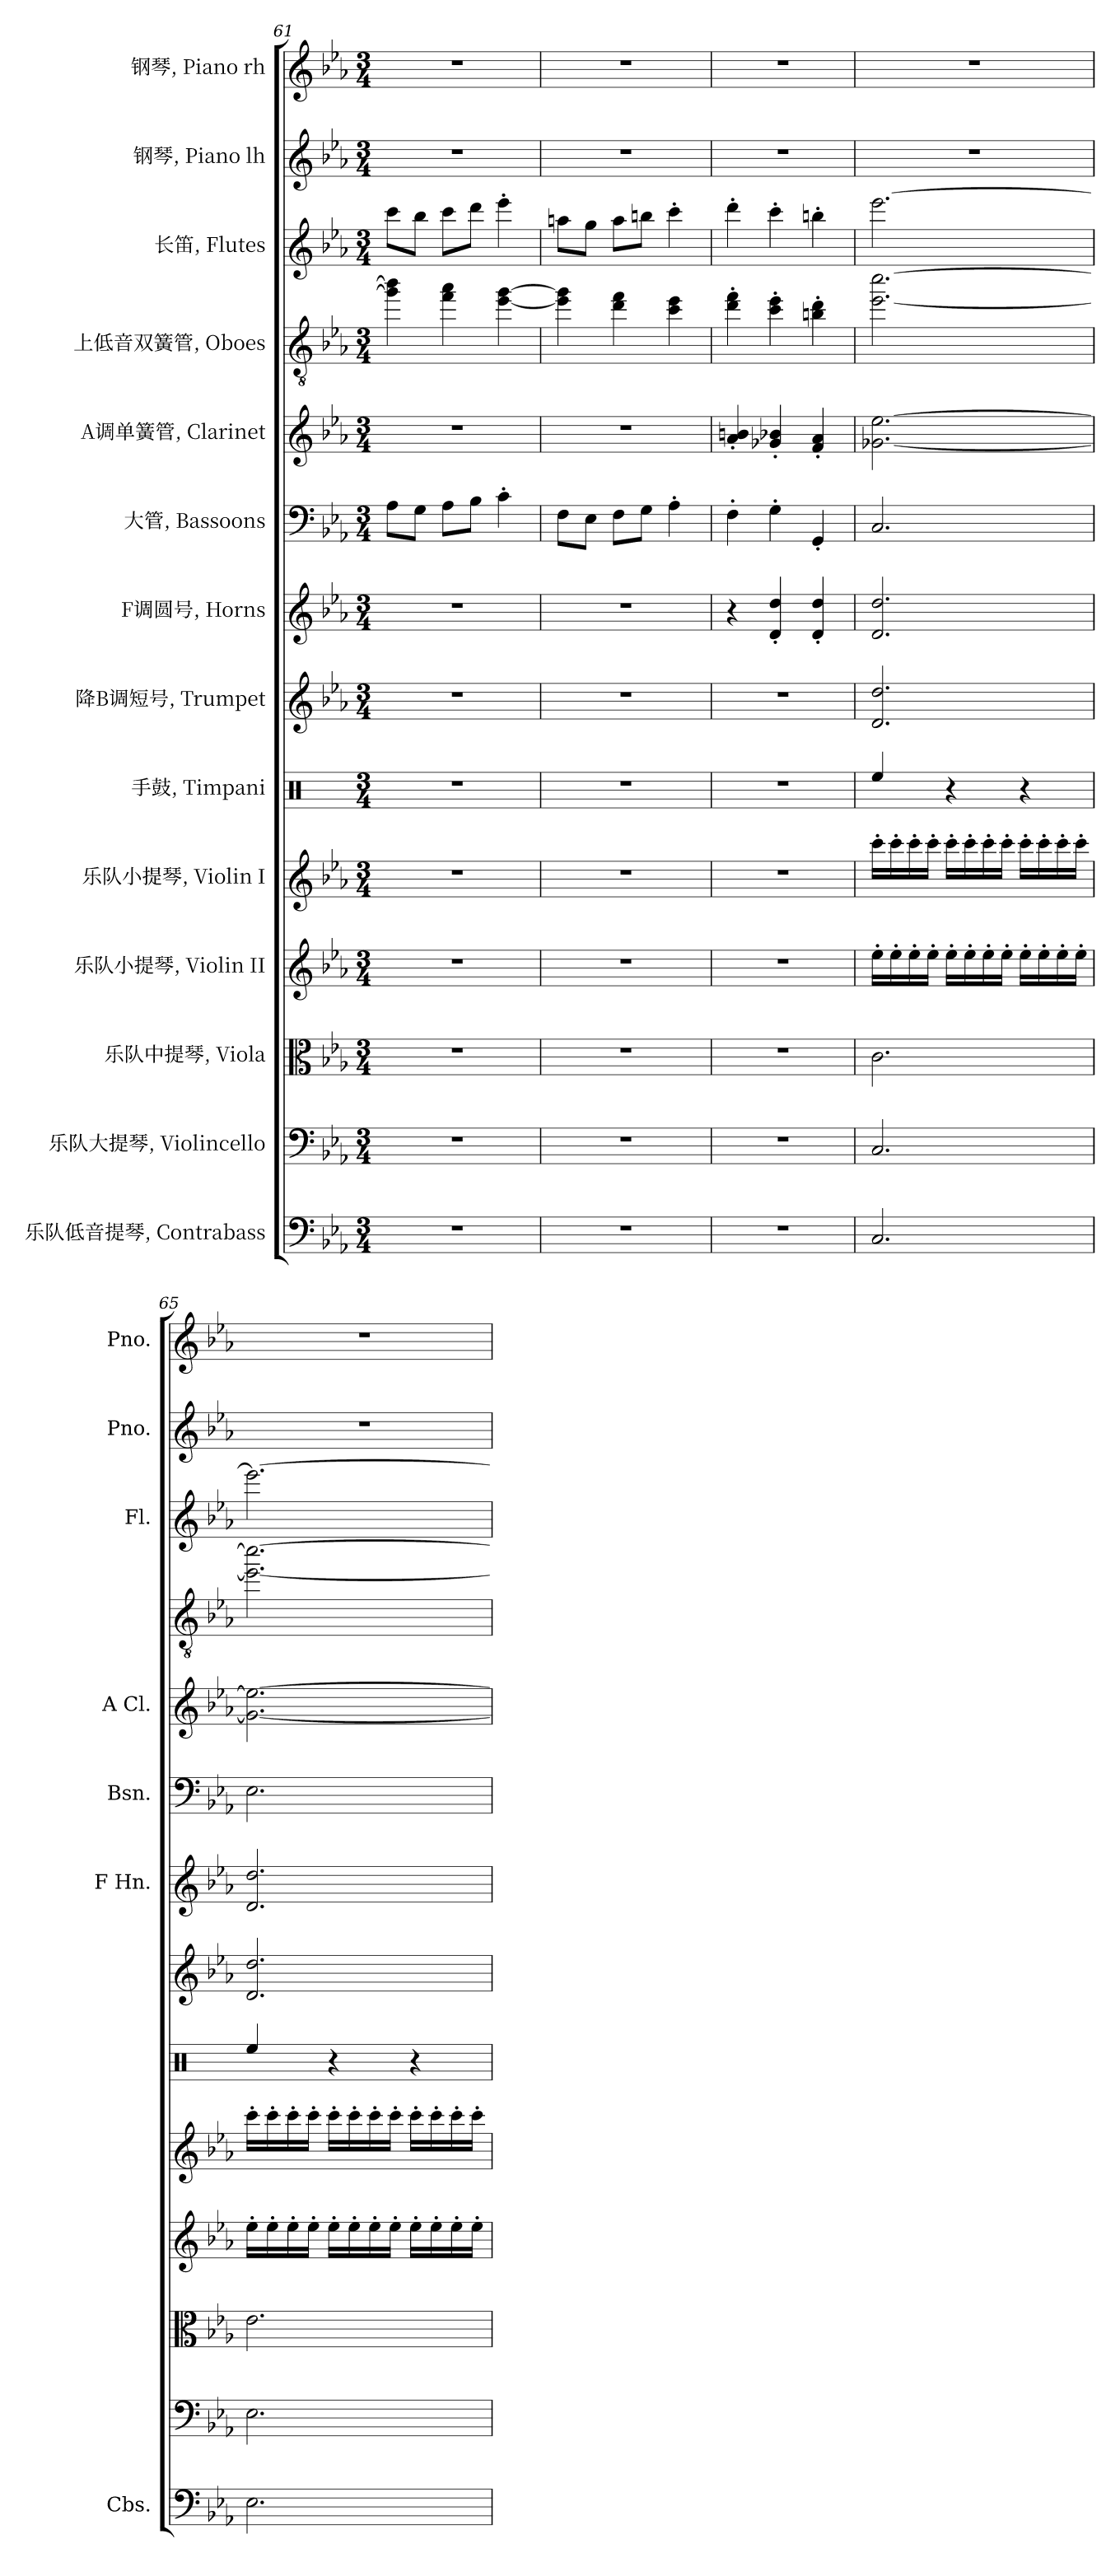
**kern	**kern	**kern	**kern	**kern	**kern	**kern	**kern	**kern	**kern	**kern	**kern	**kern	**kern
*part14	*part13	*part12	*part11	*part10	*part9	*part8	*part7	*part6	*part5	*part4	*part3	*part2	*part1
*staff14	*staff13	*staff12	*staff11	*staff10	*staff9	*staff8	*staff7	*staff6	*staff5	*staff4	*staff3	*staff2	*staff1
*I"乐队低音提琴, Contrabass	*I"乐队大提琴, Violincello	*I"乐队中提琴, Viola	*I"乐队小提琴, Violin II	*I"乐队小提琴, Violin I	*I"手鼓, Timpani	*I"降B调短号, Trumpet	*I"F调圆号, Horns	*I"大管, Bassoons	*I"A调单簧管, Clarinet	*I"上低音双簧管, Oboes	*I"长笛, Flutes	*I"钢琴, Piano lh	*I"钢琴, Piano rh
*I'Cbs.	*	*	*	*	*	*	*I'F Hn.	*I'Bsn.	*I'A Cl.	*	*I'Fl.	*I'Pno.	*I'Pno.
*clefF4	*clefF4	*clefC3	*clefG2	*clefG2	*clefX	*clefG2	*clefG2	*clefF4	*clefG2	*clefGv2	*clefG2	*clefG2	*clefG2
*ITrd7c12	*	*	*	*	*	*ITrd1c2	*ITrd4c7	*	*ITrd2c3	*	*	*	*
*k[b-e-a-]	*k[b-e-a-]	*k[b-e-a-]	*k[b-e-a-]	*k[b-e-a-]	*k[]	*k[b-e-a-d-g-]	*k[b-e-a-d-]	*k[b-e-a-]	*k[]	*k[b-e-a-]	*k[b-e-a-]	*k[b-e-a-]	*k[b-e-a-]
*M3/4	*M3/4	*M3/4	*M3/4	*M3/4	*M3/4	*M3/4	*M3/4	*M3/4	*M3/4	*M3/4	*M3/4	*M3/4	*M3/4
=61	=61	=61	=61	=61	=61	=61	=61	=61	=61	=61	=61	=61	=61
2.r	2.r	2.r	2.r	2.r	2.r	2.r	2.r	8A-\L	2.r	4gg\] 4bb-\]	8ccc\L	2.r	2.r
.	.	.	.	.	.	.	.	8G\J	.	.	8bb-\J	.	.
.	.	.	.	.	.	.	.	8A-\L	.	4ff\ 4aa-\	8ccc\L	.	.
.	.	.	.	.	.	.	.	8B-\J	.	.	8ddd\J	.	.
.	.	.	.	.	.	.	.	4c'\	.	[4ee-\ [4gg\	4eee-'\	.	.
=62	=62	=62	=62	=62	=62	=62	=62	=62	=62	=62	=62	=62	=62
2.r	2.r	2.r	2.r	2.r	2.r	2.r	2.r	8F\L	2.r	4ee-\] 4gg\]	8aan\L	2.r	2.r
.	.	.	.	.	.	.	.	8E-\J	.	.	8gg\J	.	.
.	.	.	.	.	.	.	.	8F\L	.	4dd\ 4ff\	8aa\L	.	.
.	.	.	.	.	.	.	.	8G\J	.	.	8bbn\J	.	.
.	.	.	.	.	.	.	.	4A-'\	.	4cc\ 4ee-\	4ccc'\	.	.
=63	=63	=63	=63	=63	=63	=63	=63	=63	=63	=63	=63	=63	=63
2.r	2.r	2.r	2.r	2.r	2.r	2.r	4r	4F'\	4f/' 4g#X/'	4dd\' 4ff\'	4ddd'\	2.r	2.r
.	.	.	.	.	.	.	4G/' 4g/'	4G'\	4e-X/' 4gn/'	4cc\' 4ee-\'	4ccc'\	.	.
.	.	.	.	.	.	.	4G/' 4g/'	4GG'/	4d/' 4f/'	4bn\' 4dd\'	4bbn'\	.	.
!!LO:PB:g=z
=64	=64	=64	=64	=64	=64	=64	=64	=64	=64	=64	=64	=64	=64
2.CC/	2.C/	2.c\	16ee-'\LL	16ccc'\LL	4Ree/	2.c/ 2.cc/	2.G/ 2.g/	2.C/	[2.e-X\ [2.cc\	[2.ee-\ [2.ccc\	[2.eee-\	2.r	2.r
.	.	.	16ee-'\	16ccc'\	.	.	.	.	.	.	.	.	.
.	.	.	16ee-'\	16ccc'\	.	.	.	.	.	.	.	.	.
.	.	.	16ee-'\JJ	16ccc'\JJ	.	.	.	.	.	.	.	.	.
.	.	.	16ee-'\LL	16ccc'\LL	4r	.	.	.	.	.	.	.	.
.	.	.	16ee-'\	16ccc'\	.	.	.	.	.	.	.	.	.
.	.	.	16ee-'\	16ccc'\	.	.	.	.	.	.	.	.	.
.	.	.	16ee-'\JJ	16ccc'\JJ	.	.	.	.	.	.	.	.	.
.	.	.	16ee-'\LL	16ccc'\LL	4r	.	.	.	.	.	.	.	.
.	.	.	16ee-'\	16ccc'\	.	.	.	.	.	.	.	.	.
.	.	.	16ee-'\	16ccc'\	.	.	.	.	.	.	.	.	.
.	.	.	16ee-'\JJ	16ccc'\JJ	.	.	.	.	.	.	.	.	.
=65	=65	=65	=65	=65	=65	=65	=65	=65	=65	=65	=65	=65	=65
2.EE-\	2.E-\	2.e-\	16ee-'\LL	16ccc'\LL	4Ree/	2.c/ 2.cc/	2.G/ 2.g/	2.E-\	2.e-\_ 2.cc\_	2.ee-\_ 2.ccc\_	2.eee-\_	2.r	2.r
.	.	.	16ee-'\	16ccc'\	.	.	.	.	.	.	.	.	.
.	.	.	16ee-'\	16ccc'\	.	.	.	.	.	.	.	.	.
.	.	.	16ee-'\JJ	16ccc'\JJ	.	.	.	.	.	.	.	.	.
.	.	.	16ee-'\LL	16ccc'\LL	4r	.	.	.	.	.	.	.	.
.	.	.	16ee-'\	16ccc'\	.	.	.	.	.	.	.	.	.
.	.	.	16ee-'\	16ccc'\	.	.	.	.	.	.	.	.	.
.	.	.	16ee-'\JJ	16ccc'\JJ	.	.	.	.	.	.	.	.	.
.	.	.	16ee-'\LL	16ccc'\LL	4r	.	.	.	.	.	.	.	.
.	.	.	16ee-'\	16ccc'\	.	.	.	.	.	.	.	.	.
.	.	.	16ee-'\	16ccc'\	.	.	.	.	.	.	.	.	.
.	.	.	16ee-'\JJ	16ccc'\JJ	.	.	.	.	.	.	.	.	.
=	=	=	=	=	=	=	=	=	=	=	=	=	=
*-	*-	*-	*-	*-	*-	*-	*-	*-	*-	*-	*-	*-	*-
